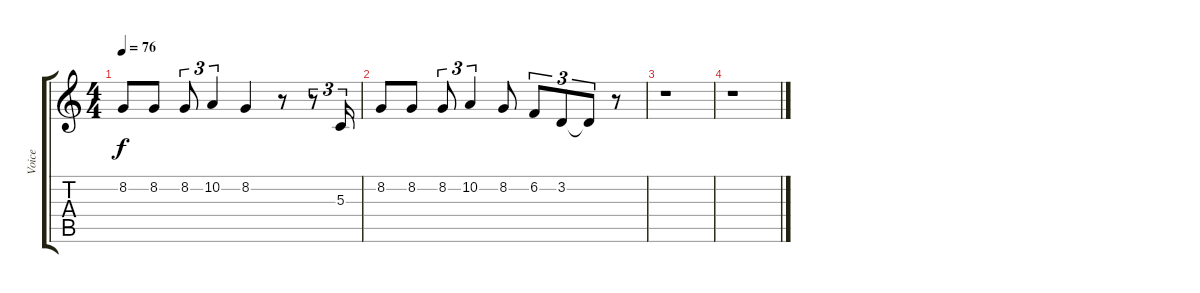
\track ("Voice" "Voice") {instrument flute}
\staff {score tabs}
\tuning (E4 B3 G3 D3 A2 E2) {hide}
\ts (4 4)
\tempo 76
\clef g2
\ks c
8.2.8{dy f} 8.2.8 8.2.8{tu (3 2)} 10.2.4{tu (3 2)} 8.2.4 r.8 r.8{tu (3 2)} 5.3.16{tu (3 2)} |
8.2.8 8.2.8 8.2.8{tu (3 2)} 10.2.4{tu (3 2)} 8.2.8 6.2.8{tu (3 2)} 3.2.8{tu (3 2)} 3.2{t}.8{tu (3 2)} r.8 |
r.1 |
r.1
